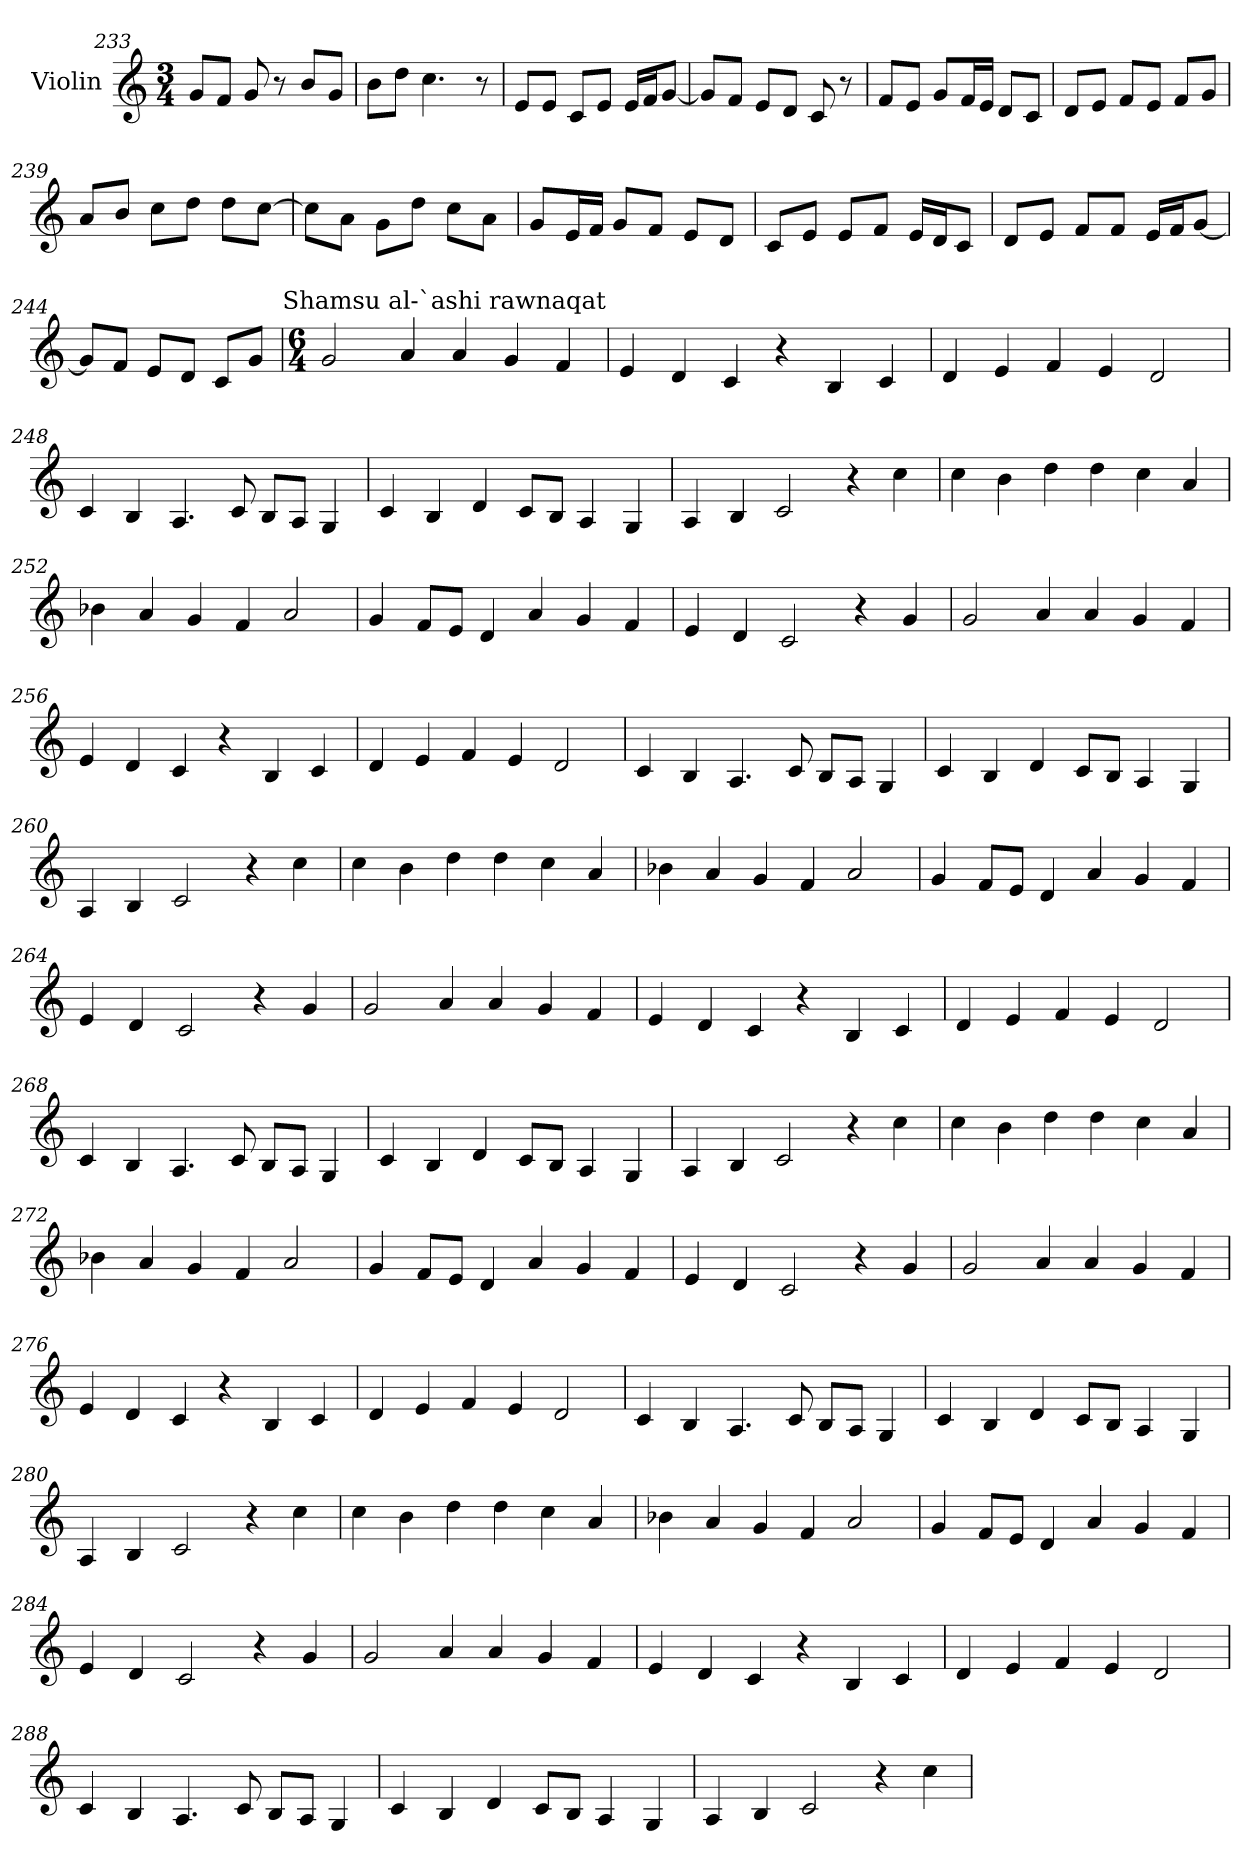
**kern
*part1
*staff1
*I"Violin
*clefG2
*k[]
*C:
*M3/4
=233
8g/L
8f/J
8g/
8r
8b/L
8g/J
!!LO:PB:g=z
=234
8b\L
8dd\J
4.cc\
8r
!!LO:PB:g=z
=235
8e/L
8e/J
8c/L
8e/J
16e/LL
16f/J
[8g/J
=236
8g/L]
8f/J
8e/L
8d/J
8c/
8r
=237
8f/L
8e/J
8g/L
16f/L
16e/JJ
8d/L
8c/J
=238
8d/L
8e/J
8f/L
8e/J
8f/L
8g/J
=239
8a/L
8b/J
8cc\L
8dd\J
8dd\L
[8cc\J
=240
8cc\L]
8a\J
8g\L
8dd\J
8cc\L
8a\J
!!LO:LB:g=z
=241
8g/L
16e/L
16f/JJ
8g/L
8f/J
8e/L
8d/J
=242
8c/L
8e/J
8e/L
8f/J
16e/LL
16d/J
8c/J
=243
8d/L
8e/J
8f/L
8f/J
16e/LL
16f/J
[8g/J
=244
8g/L]
8f/J
8e/L
8d/J
8c/L
8g/J
!LO:TX:a:t=Shamsu al-`ashi rawnaqat
=245
*M6/4
*MM120
2g/
4a/
4a/
4g/
4f/
!!LO:LB:g=z
=246
4e/
4d/
4c/
4r
4B/
4c/
=247
4d/
4e/
4f/
4e/
2d/
!!LO:PB:g=z
=248
4c/
4B/
4.A/
8c/
8B/L
8A/J
4G/
=249
4c/
4B/
4d/
8c/L
8B/J
4A/
4G/
=250
4A/
4B/
2c/
4r
4cc\
=251
4cc\
4b\
4dd\
4dd\
4cc\
4a/
!!LO:LB:g=z
=252
4b-X\
4a/
4g/
4f/
2a/
=253
4g/
8f/L
8e/J
4d/
4a/
4g/
4f/
=254
4e/
4d/
2c/
4r
4g/
=255
2g/
4a/
4a/
4g/
4f/
!!LO:LB:g=z
=256
4e/
4d/
4c/
4r
4B/
4c/
=257
4d/
4e/
4f/
4e/
2d/
=258
4c/
4B/
4.A/
8c/
8B/L
8A/J
4G/
=259
4c/
4B/
4d/
8c/L
8B/J
4A/
4G/
!!LO:LB:g=z
=260
4A/
4B/
2c/
4r
4cc\
=261
4cc\
4b\
4dd\
4dd\
4cc\
4a/
=262
4b-X\
4a/
4g/
4f/
2a/
=263
4g/
8f/L
8e/J
4d/
4a/
4g/
4f/
!!LO:LB:g=z
=264
4e/
4d/
2c/
4r
4g/
=265
2g/
4a/
4a/
4g/
4f/
=266
4e/
4d/
4c/
4r
4B/
4c/
=267
4d/
4e/
4f/
4e/
2d/
!!LO:LB:g=z
=268
4c/
4B/
4.A/
8c/
8B/L
8A/J
4G/
=269
4c/
4B/
4d/
8c/L
8B/J
4A/
4G/
=270
4A/
4B/
2c/
4r
4cc\
=271
4cc\
4b\
4dd\
4dd\
4cc\
4a/
!!LO:LB:g=z
=272
4b-X\
4a/
4g/
4f/
2a/
=273
4g/
8f/L
8e/J
4d/
4a/
4g/
4f/
=274
4e/
4d/
2c/
4r
4g/
=275
2g/
4a/
4a/
4g/
4f/
!!LO:LB:g=z
=276
4e/
4d/
4c/
4r
4B/
4c/
=277
4d/
4e/
4f/
4e/
2d/
=278
4c/
4B/
4.A/
8c/
8B/L
8A/J
4G/
=279
4c/
4B/
4d/
8c/L
8B/J
4A/
4G/
!!LO:PB:g=z
=280
4A/
4B/
2c/
4r
4cc\
=281
4cc\
4b\
4dd\
4dd\
4cc\
4a/
=282
4b-X\
4a/
4g/
4f/
2a/
=283
4g/
8f/L
8e/J
4d/
4a/
4g/
4f/
!!LO:LB:g=z
=284
4e/
4d/
2c/
4r
4g/
=285
2g/
4a/
4a/
4g/
4f/
=286
4e/
4d/
4c/
4r
4B/
4c/
=287
4d/
4e/
4f/
4e/
2d/
!!LO:LB:g=z
=288
4c/
4B/
4.A/
8c/
8B/L
8A/J
4G/
=289
4c/
4B/
4d/
8c/L
8B/J
4A/
4G/
=290
4A/
4B/
2c/
4r
4cc\
=
*-
